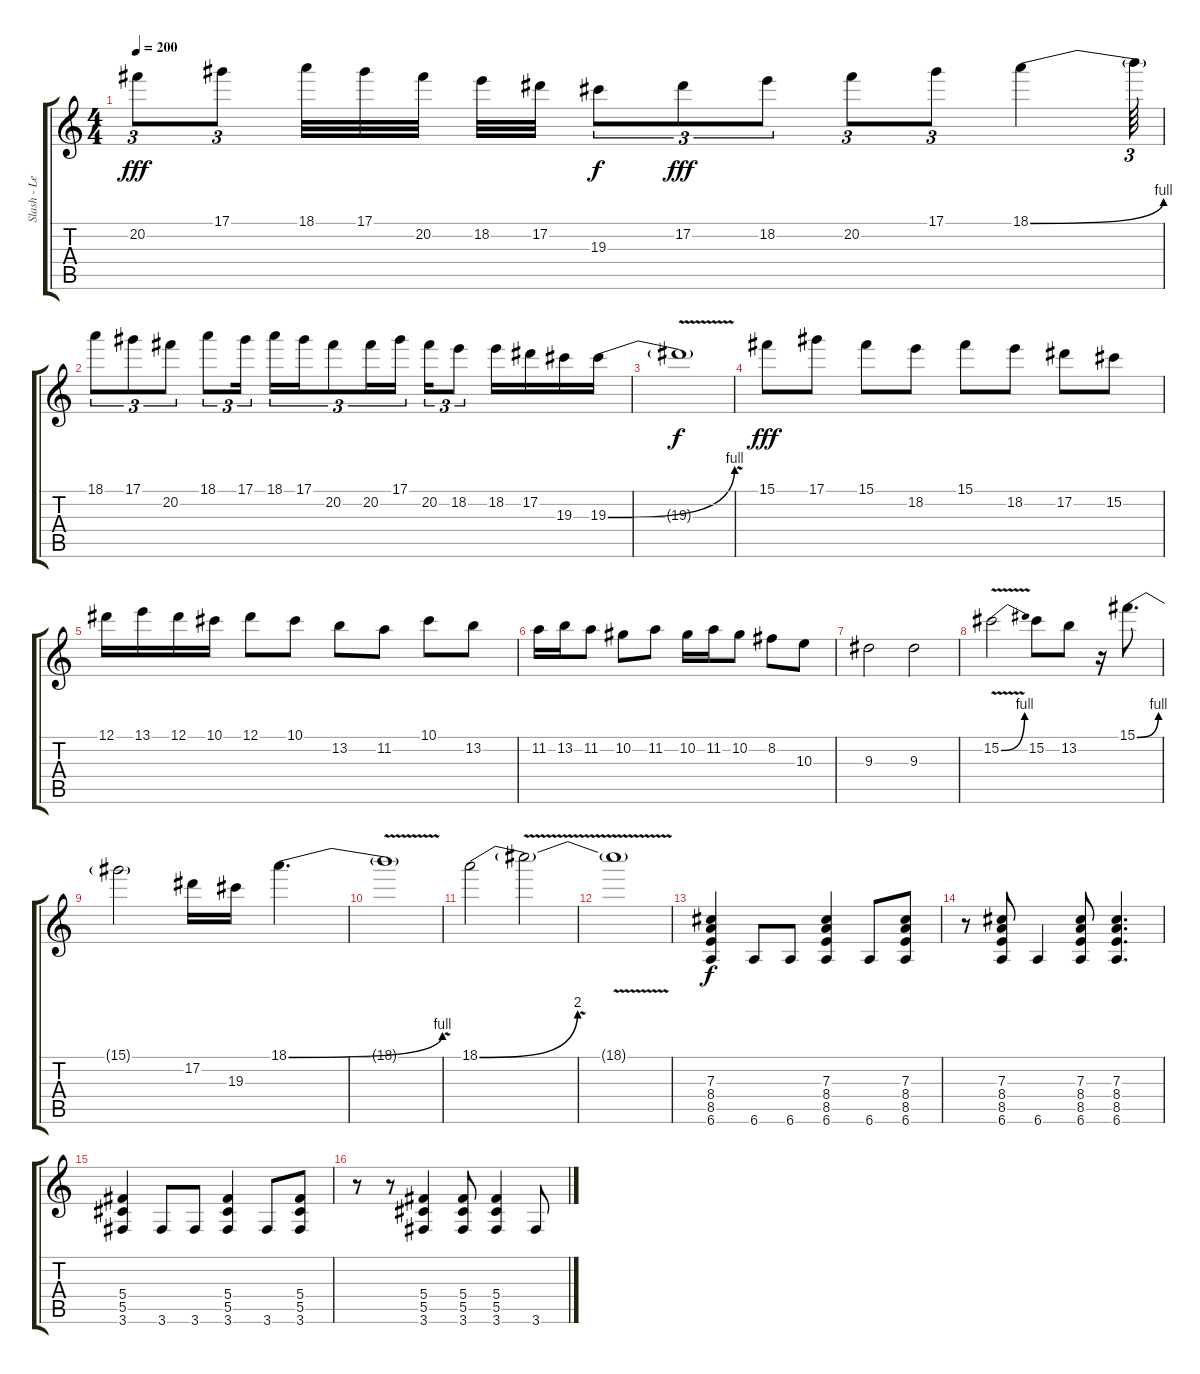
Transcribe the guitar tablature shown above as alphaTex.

\track ("Slash - Lead Guitar" "Slash - Le") {instrument acousticguitarsteel}
\staff {score tabs}
\tuning (Eb4 Bb3 Gb3 Db3 Ab2 Eb2) {hide}
\ts (4 4)
\tempo 200
\clef g2
\ks c
20.2.8{tu (3 2) dy fff} 17.1.8{tu (3 2)} 18.1.32 17.1.32 20.2.32 18.2.32 17.2.32 19.3.8{tu (3 2) dy f} 17.2.8{tu (3 2) dy fff} 18.2.8{tu (3 2)} 20.2.8{tu (3 2)} 17.1.8{tu (3 2)} 18.1{be (bend 0 0 60 4)}.4 18.1{t}.64{tu (3 2)} |
18.1.8{tu (3 2)} 17.1.8{tu (3 2)} 20.2.8{tu (3 2)} 18.1.8{tu (3 2)} 17.1.16{tu (3 2)} 18.1.16{tu (3 2)} 17.1.16{tu (3 2)} 20.2.8{tu (3 2)} 20.2.16{tu (3 2)} 17.1.16{tu (3 2)} 20.2.16{tu (3 2)} 18.2.8{tu (3 2)} 18.2.16 17.2.16 19.3.16 19.3{be (bend 0 0 60 4)}.16 |
19.3{v t}.1{dy f} |
15.1.8{dy fff} 17.1.8 15.1.8 18.2.8 15.1.8 18.2.8 17.2.8 15.2.8 |
12.1.16 13.1.16 12.1.16 10.1.16 12.1.8 10.1.8 13.2.8 11.2.8 10.1.8 13.2.8 |
11.2.16 13.2.16 11.2.8 10.2.8 11.2.8 10.2.16 11.2.16 10.2.8 8.2.8 10.3.8 |
9.3.2 9.3.2 |
15.2{be (bend 0 0 60 4) v}.2 15.2.8 13.2.8 r.16 15.1{be (bend 0 0 60 4)}.8{d} |
15.1{t}.2 17.2.16 19.3.16 18.1{be (bend 0 0 60 4)}.4{d} |
18.1{v t}.1 |
18.1{be (bend 0 0 60 8)}.2 18.1{v t}.2 |
18.1{v t}.1 |
(7.3 8.4 8.5 6.6).4{dy f} 6.6.8 6.6.8 (7.3 8.4 8.5 6.6).4 6.6.8 (7.3 8.4 8.5 6.6).8 |
r.8 (7.3 8.4 8.5 6.6).8 6.6.4 (7.3 8.4 8.5 6.6).8 (7.3 8.4 8.5 6.6).4{d} |
(5.4 5.5 3.6).4 3.6.8 3.6.8 (5.4 5.5 3.6).4 3.6.8 (5.4 5.5 3.6).8 |
r.8 r.8 (5.4 5.5 3.6).4 (5.4 5.5 3.6).8 (5.4 5.5 3.6).4 3.6.8
